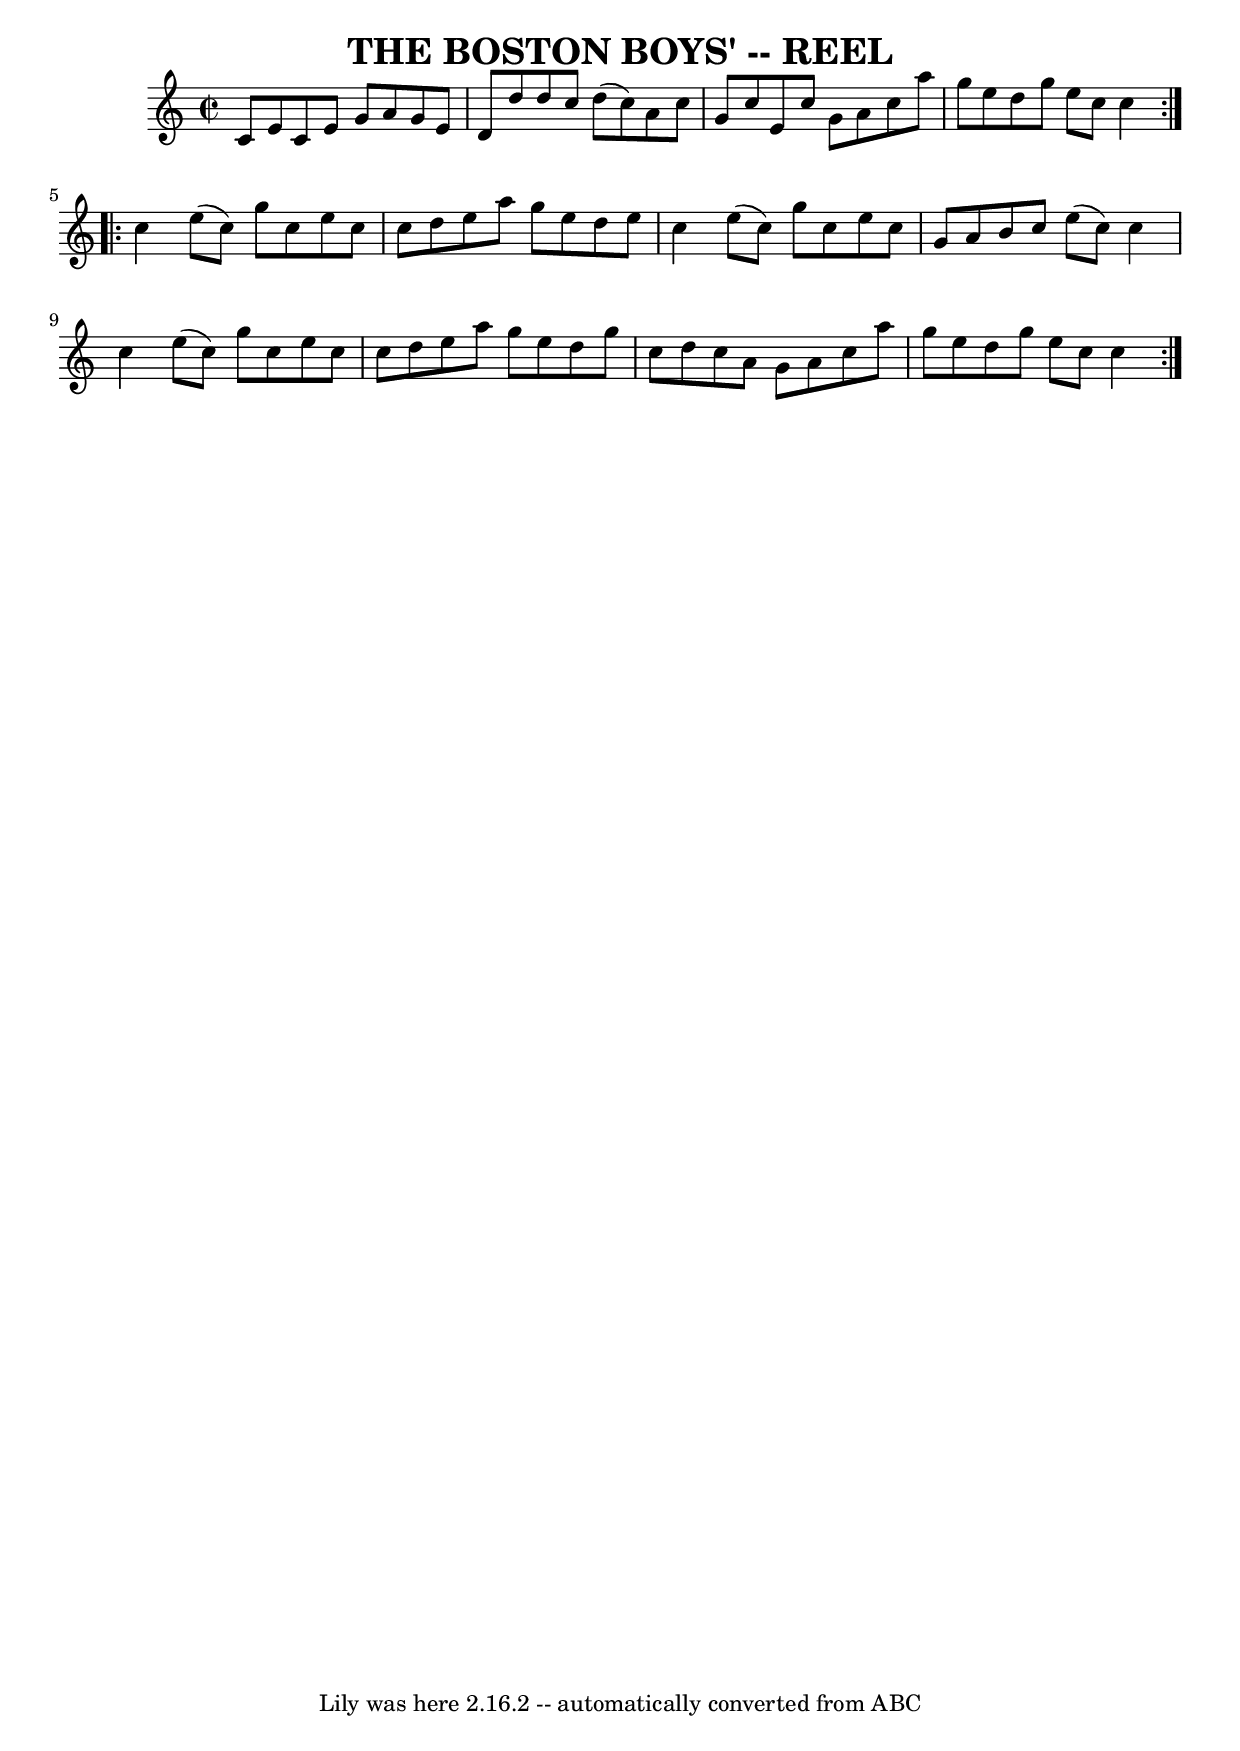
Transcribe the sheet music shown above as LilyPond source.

\version "2.16.2"
\include "Mammoth.ily"
\header {
  %% book = "Ryan's Mammoth Collection of Fiddle Tunes"
  crossRefNumber = "1"
  footnotes = ""
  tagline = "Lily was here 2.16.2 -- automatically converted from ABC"
  title = "THE BOSTON BOYS' -- REEL"

}
voicedefault =  {



  \repeat volta 2 {

    \override Staff.TimeSignature #'style = #'C
    \time 2/2 
    \key c \major |
    c'8 e'8 c'8 e'8 g'8 a'8  
    g'8 e'8    |
    d'8 d''8 d''8 c''8 d''8 (c''8)   
    a'8 c''8    |
    g'8 c''8 e'8 c''8 g'8 a'8 c''8    
    a''8    |
    g''8 e''8 d''8 g''8 e''8 c''8 c''4    
  }    
  
  \repeat volta 2 {
    c''4 e''8 (c''8) g''8 c''8 e''8 c''8    |
    c''8 d''8 e''8 a''8 g''8 e''8 d''8 e''8     |
    c''4 e''8 (c''8) g''8 c''8 e''8 c''8    |
    
    g'8 a'8 b'8 c''8 e''8 (c''8) c''4    |
     |
    c''4 e''8 (c''8) g''8 c''8 e''8 c''8    |
    
    c''8 d''8 e''8 a''8 g''8 e''8 d''8 g''8    |
    
    c''8 d''8 c''8 a'8 g'8 a'8 c''8 a''8    |
    g''8    
    e''8 d''8 g''8 e''8 c''8 c''4    
  }   

}

\score{
  <<

    \context Staff="default"
    {
      \voicedefault 
      
    }

  >>
  \layout {
    
  }
  \midi {
  }

}
